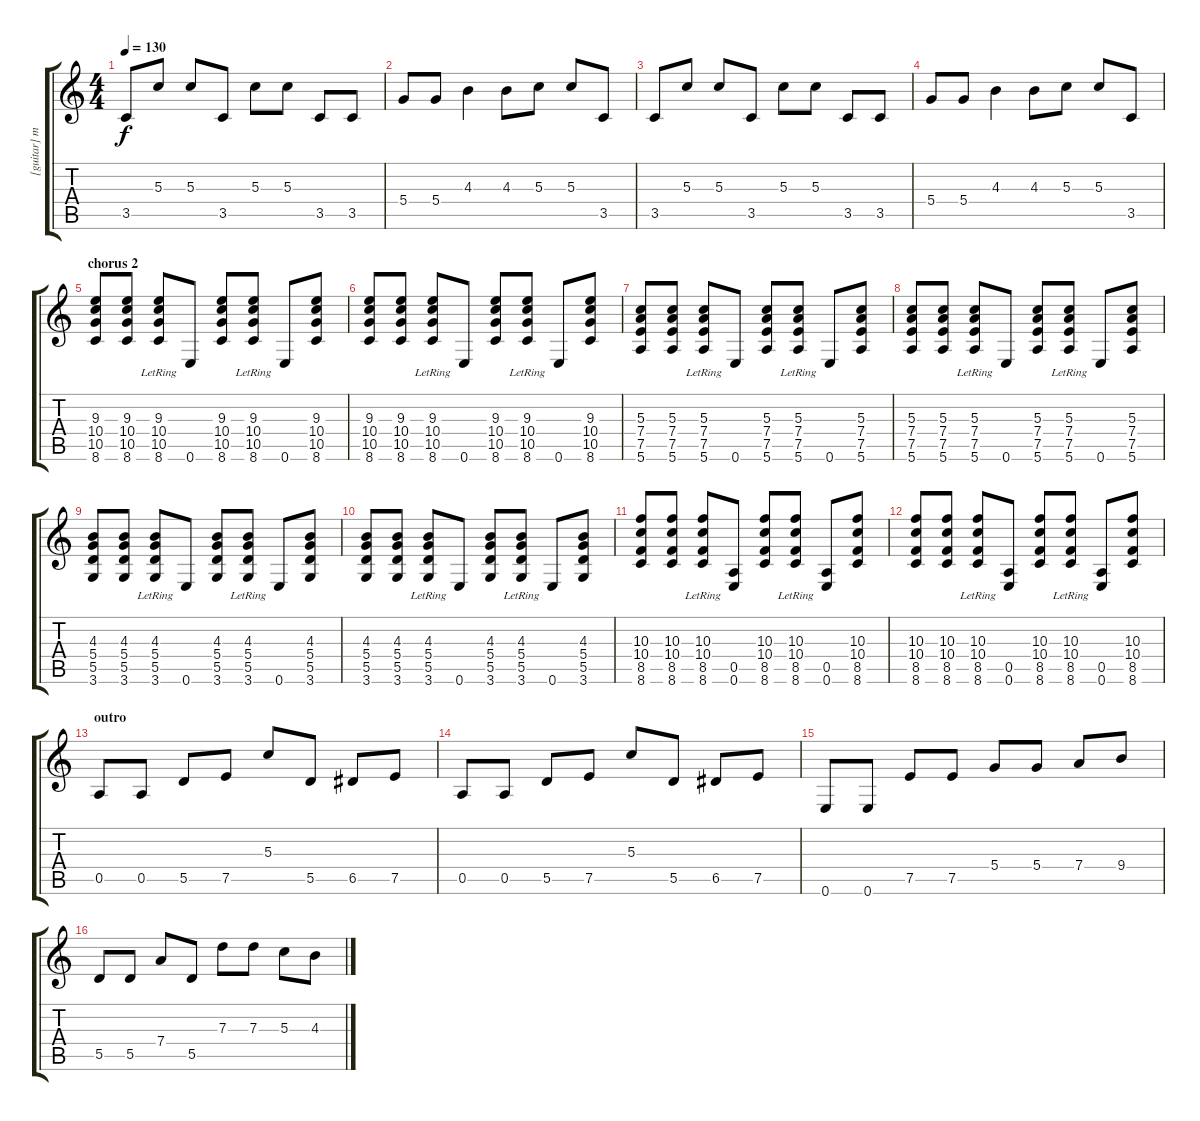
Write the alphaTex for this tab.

\track ("[guitar] matt" "[guitar] m") {instrument overdrivenguitar}
\staff {score tabs}
\tuning (E4 B3 G3 D3 A2 E2) {hide}
\ts (4 4)
\tempo 130
\clef g2
\ks c
3.5.8{dy f} 5.3.8 5.3.8 3.5.8 5.3.8 5.3.8 3.5.8 3.5.8 |
5.4.8 5.4.8 4.3.4 4.3.8 5.3.8 5.3.8 3.5.8 |
3.5.8 5.3.8 5.3.8 3.5.8 5.3.8 5.3.8 3.5.8 3.5.8 |
5.4.8 5.4.8 4.3.4 4.3.8 5.3.8 5.3.8 3.5.8 |
\section ("" "chorus 2")
(9.3 10.4 10.5 8.6).8 (9.3 10.4 10.5 8.6).8 (9.3{lr} 10.4{lr} 10.5{lr} 8.6).8 0.6.8 (9.3 10.4 10.5 8.6).8 (9.3{lr} 10.4{lr} 10.5{lr} 8.6).8 0.6.8 (9.3 10.4 10.5 8.6).8 |
(9.3 10.4 10.5 8.6).8 (9.3 10.4 10.5 8.6).8 (9.3{lr} 10.4{lr} 10.5{lr} 8.6).8 0.6.8 (9.3 10.4 10.5 8.6).8 (9.3{lr} 10.4{lr} 10.5{lr} 8.6).8 0.6.8 (9.3 10.4 10.5 8.6).8 |
(5.3 7.4 7.5 5.6).8 (5.3 7.4 7.5 5.6).8 (5.3{lr} 7.4{lr} 7.5{lr} 5.6).8 0.6.8 (5.3 7.4 7.5 5.6).8 (5.3{lr} 7.4{lr} 7.5{lr} 5.6).8 0.6.8 (5.3 7.4 7.5 5.6).8 |
(5.3 7.4 7.5 5.6).8 (5.3 7.4 7.5 5.6).8 (5.3{lr} 7.4{lr} 7.5{lr} 5.6).8 0.6.8 (5.3 7.4 7.5 5.6).8 (5.3{lr} 7.4{lr} 7.5{lr} 5.6).8 0.6.8 (5.3 7.4 7.5 5.6).8 |
(4.3 5.4 5.5 3.6).8 (4.3 5.4 5.5 3.6).8 (4.3{lr} 5.4{lr} 5.5{lr} 3.6).8 0.6.8 (4.3 5.4 5.5 3.6).8 (4.3{lr} 5.4{lr} 5.5{lr} 3.6).8 0.6.8 (4.3 5.4 5.5 3.6).8 |
(4.3 5.4 5.5 3.6).8 (4.3 5.4 5.5 3.6).8 (4.3{lr} 5.4{lr} 5.5{lr} 3.6).8 0.6.8 (4.3 5.4 5.5 3.6).8 (4.3{lr} 5.4{lr} 5.5{lr} 3.6).8 0.6.8 (4.3 5.4 5.5 3.6).8 |
(10.3 10.4 8.5 8.6).8 (10.3 10.4 8.5 8.6).8 (10.3{lr} 10.4{lr} 8.5{lr} 8.6).8 (0.5 0.6).8 (10.3 10.4 8.5 8.6).8 (10.3{lr} 10.4{lr} 8.5{lr} 8.6).8 (0.5 0.6).8 (10.3 10.4 8.5 8.6).8 |
(10.3 10.4 8.5 8.6).8 (10.3 10.4 8.5 8.6).8 (10.3{lr} 10.4{lr} 8.5{lr} 8.6).8 (0.5 0.6).8 (10.3 10.4 8.5 8.6).8 (10.3{lr} 10.4{lr} 8.5{lr} 8.6).8 (0.5 0.6).8 (10.3 10.4 8.5 8.6).8 |
\section ("" "outro")
0.5.8 0.5.8 5.5.8 7.5.8 5.3.8 5.5.8 6.5.8 7.5.8 |
0.5.8 0.5.8 5.5.8 7.5.8 5.3.8 5.5.8 6.5.8 7.5.8 |
0.6.8 0.6.8 7.5.8 7.5.8 5.4.8 5.4.8 7.4.8 9.4.8 |
5.5.8 5.5.8 7.4.8 5.5.8 7.3.8 7.3.8 5.3.8 4.3.8
